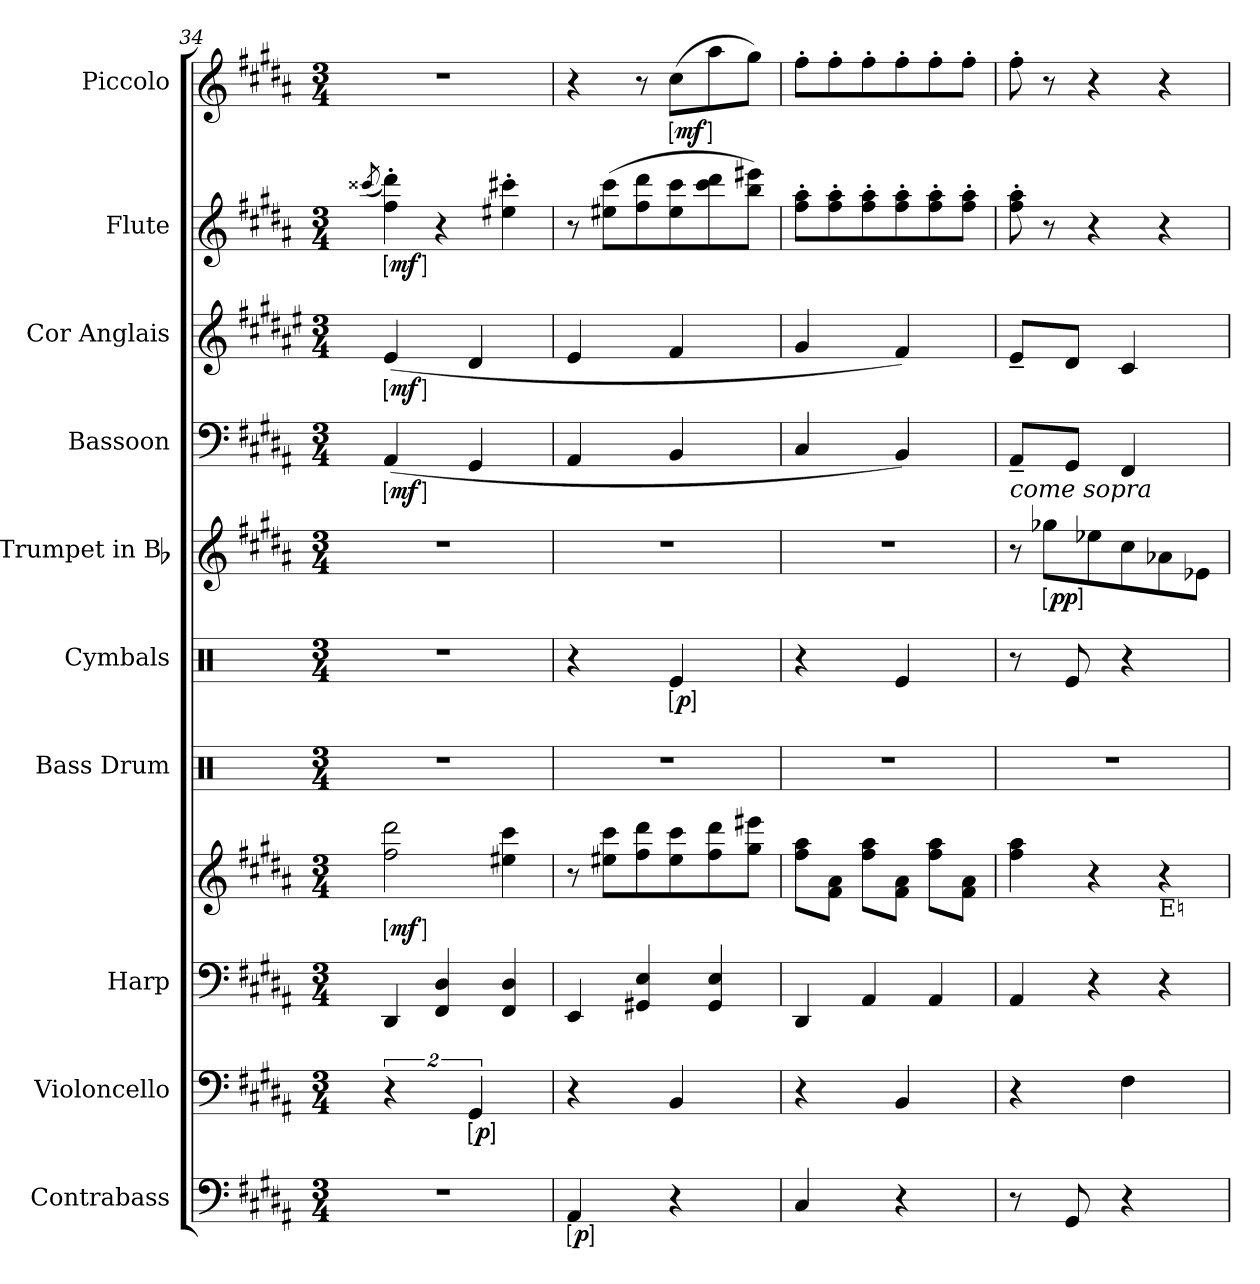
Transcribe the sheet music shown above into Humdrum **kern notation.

**kern	**dynam	**kern	**dynam	**kern	**kern	**dynam	**kern	**kern	**dynam	**kern	**dynam	**kern	**dynam	**kern	**dynam	**kern	**dynam	**kern	**dynam
*part10	*part10	*part9	*part9	*part8	*part8	*part8	*part7	*part6	*part6	*part5	*part5	*part4	*part4	*part3	*part3	*part2	*part2	*part1	*part1
*staff11	*staff11	*staff10	*staff10	*staff9	*staff8	*staff8/9	*staff7	*staff6	*staff6	*staff5	*staff5	*staff4	*staff4	*staff3	*staff3	*staff2	*staff2	*staff1	*staff1
*I"Contrabass	*	*I"Violoncello	*	*I"Harp	*	*	*I"Bass Drum	*I"Cymbals	*	*I"Trumpet in Bb	*	*I"Bassoon	*	*I"Cor Anglais	*	*I"Flute	*	*I"Piccolo	*
*I'Cb.	*	*I'Vc.	*	*I'Hp.	*	*	*I'B. D.	*I'Cym.	*	*I'Tpt.	*	*I'Bsn.	*	*I'C. A.	*	*I'Fl.	*	*I'Picc.	*
*clefF4	*	*clefF4	*	*clefF4	*clefG2	*	*clefX	*clefX	*	*clefG2	*	*clefF4	*	*clefG2	*	*clefG2	*	*clefG2	*
*ITrd7c12	*	*	*	*	*	*	*	*	*	*ITrd1c2	*	*	*	*ITrd4c7	*	*	*	*ITrd-7c-12	*
*k[f#c#g#d#a#]	*	*k[f#c#g#d#a#]	*	*k[f#c#g#d#a#]	*k[f#c#g#d#a#]	*	*	*	*	*k[f#c#g#]	*	*k[f#c#g#d#a#]	*	*k[f#c#g#d#a#]	*	*k[f#c#g#d#a#]	*	*k[f#c#g#d#a#]	*
*B:	*	*B:	*	*B:	*B:	*	*	*	*	*A:	*	*B:	*	*	*	*B:	*	*B:	*
*M3/4	*	*M3/4	*	*M3/4	*M3/4	*	*M3/4	*M3/4	*	*M3/4	*	*M3/4	*	*M3/4	*	*M3/4	*	*M3/4	*
*MM180	*	*MM180	*	*MM180	*MM180	*	*MM180	*MM180	*	*MM180	*	*MM180	*	*MM180	*	*MM180	*	*MM60	*
=34	=34	=34	=34	=34	=34	=34	=34	=34	=34	=34	=34	=34	=34	=34	=34	=34	=34	=34	=34
.	.	.	.	.	.	.	.	.	.	.	.	.	.	.	.	(>8qccc##X/	.	.	.
*	*	*	*	*	*	*	*	*	*	*	*	*Xtuplet	*	*Xtuplet	*	*	*	*	*
!	!	!	!	!	!	!LO:DY:ed=brack	!	!	!	!	!	!	!LO:DY:ed=brack	!	!LO:DY:ed=brack	!	!LO:DY:ed=brack	!	!
2.r	.	8%3r	.	4DD#	2ff# 2ddd#	mf	2.r	2.r	.	2.r	.	(8%3AA#	mf	(8%3A#	mf	4ff#' 4ddd#')	mf	2.r	.
.	.	.	.	4FF# 4D#	.	.	.	.	.	.	.	.	.	.	.	4r	.	.	.
!	!	!	!LO:DY:ed=brack	!	!	!	!	!	!	!	!	!	!	!	!	!	!	!	!
.	.	8%3GG#	p	.	.	.	.	.	.	.	.	8%3GG#	.	8%3G#	.	.	.	.	.
.	.	.	.	4FF# 4D#	4ee#X 4ccc#	.	.	.	.	.	.	.	.	.	.	4ee#X' 4ccc#X'	.	.	.
=35	=35	=35	=35	=35	=35	=35	=35	=35	=35	=35	=35	=35	=35	=35	=35	=35	=35	=35	=35
*Xtuplet	*	*Xtuplet	*	*	*	*	*	*Xtuplet	*	*	*	*	*	*	*	*	*	*	*
!	!LO:DY:ed=brack	!	!	!	!	!	!	!	!	!	!	!	!	!	!	!	!	!	!
8%3AAA#	p	8%3r	.	4EE	8r	.	2.r	8%3r	.	2.r	.	8%3AA#	.	8%3A#	.	8r	.	4r	.
.	.	.	.	.	8ee#X 8ccc#L	.	.	.	.	.	.	.	.	.	.	(8ee#X 8ccc#L	.	.	.
.	.	.	.	4GG#X 4E	8ff# 8ddd#	.	.	.	.	.	.	.	.	.	.	8ff# 8ddd#	.	8r	.
!	!	!	!	!	!	!	!	!	!LO:DY:ed=brack	!	!	!	!	!	!	!	!	!	!LO:DY:ed=brack
8%3r	.	8%3BB	.	.	8ee# 8ccc#	.	.	8%3Re/	p	.	.	8%3BB	.	8%3B	.	8ee# 8ccc#	.	(8ccc#L	mf
.	.	.	.	4GG# 4E	8ff# 8ddd#	.	.	.	.	.	.	.	.	.	.	8ccc# 8ddd#	.	8aaa#	.
.	.	.	.	.	8gg# 8eee#XJ	.	.	.	.	.	.	.	.	.	.	8bb 8eee#XJ)	.	8ggg#J)	.
=36	=36	=36	=36	=36	=36	=36	=36	=36	=36	=36	=36	=36	=36	=36	=36	=36	=36	=36	=36
8%3CC#	.	8%3r	.	4DD#	8ff# 8aa#L	.	2.r	8%3r	.	2.r	.	8%3C#	.	8%3c#	.	8ff#' 8aa#'L	.	8fff#'L	.
.	.	.	.	.	8f# 8a#J	.	.	.	.	.	.	.	.	.	.	8ff#' 8aa#'	.	8fff#'	.
.	.	.	.	4AA#	8ff# 8aa#L	.	.	.	.	.	.	.	.	.	.	8ff#' 8aa#'	.	8fff#'	.
8%3r	.	8%3BB	.	.	8f# 8a#J	.	.	8%3Re/	.	.	.	8%3BB)	.	8%3B)	.	8ff#' 8aa#'	.	8fff#'	.
.	.	.	.	4AA#	8ff# 8aa#L	.	.	.	.	.	.	.	.	.	.	8ff#' 8aa#'	.	8fff#'	.
.	.	.	.	.	8f# 8a#J	.	.	.	.	.	.	.	.	.	.	8ff#' 8aa#'J	.	8fff#'J	.
=37	=37	=37	=37	=37	=37	=37	=37	=37	=37	=37	=37	=37	=37	=37	=37	=37	=37	=37	=37
!	!	!	!	!	!	!	!	!	!	!LO:TX:a:i:t=come sopra	!	!	!	!	!	!	!	!	!
16%3r	.	8%3r	.	4AA#	4ff# 4aa#	.	2.r	16%3r	.	8r	.	16%3AA#~L	.	16%3A#~L	.	8ff#' 8aa#'	.	8fff#'	.
!	!	!	!	!	!	!	!	!	!	!	!LO:DY:ed=brack	!	!	!	!	!	!	!	!
.	.	.	.	.	.	.	.	.	.	8ff-XL	pp	.	.	.	.	8r	.	8r	.
16%3GGG#	.	.	.	.	.	.	.	16%3Re/	.	.	.	16%3GG#J	.	16%3G#J	.	.	.	.	.
.	.	.	.	4r	4r	.	.	.	.	8dd-X	.	.	.	.	.	4r	.	4r	.
8%3r	.	8%3F#	.	.	.	.	.	8%3r	.	8b	.	8%3FF#	.	8%3F#	.	.	.	.	.
!	!	!	!	!	!LO:TX:b:t=E♮	!	!	!	!	!	!	!	!	!	!	!	!	!	!
.	.	.	.	4r	4r	.	.	.	.	8g-X	.	.	.	.	.	4r	.	4r	.
.	.	.	.	.	.	.	.	.	.	8d-XJ	.	.	.	.	.	.	.	.	.
=	=	=	=	=	=	=	=	=	=	=	=	=	=	=	=	=	=	=	=
*-	*-	*-	*-	*-	*-	*-	*-	*-	*-	*-	*-	*-	*-	*-	*-	*-	*-	*-	*-
